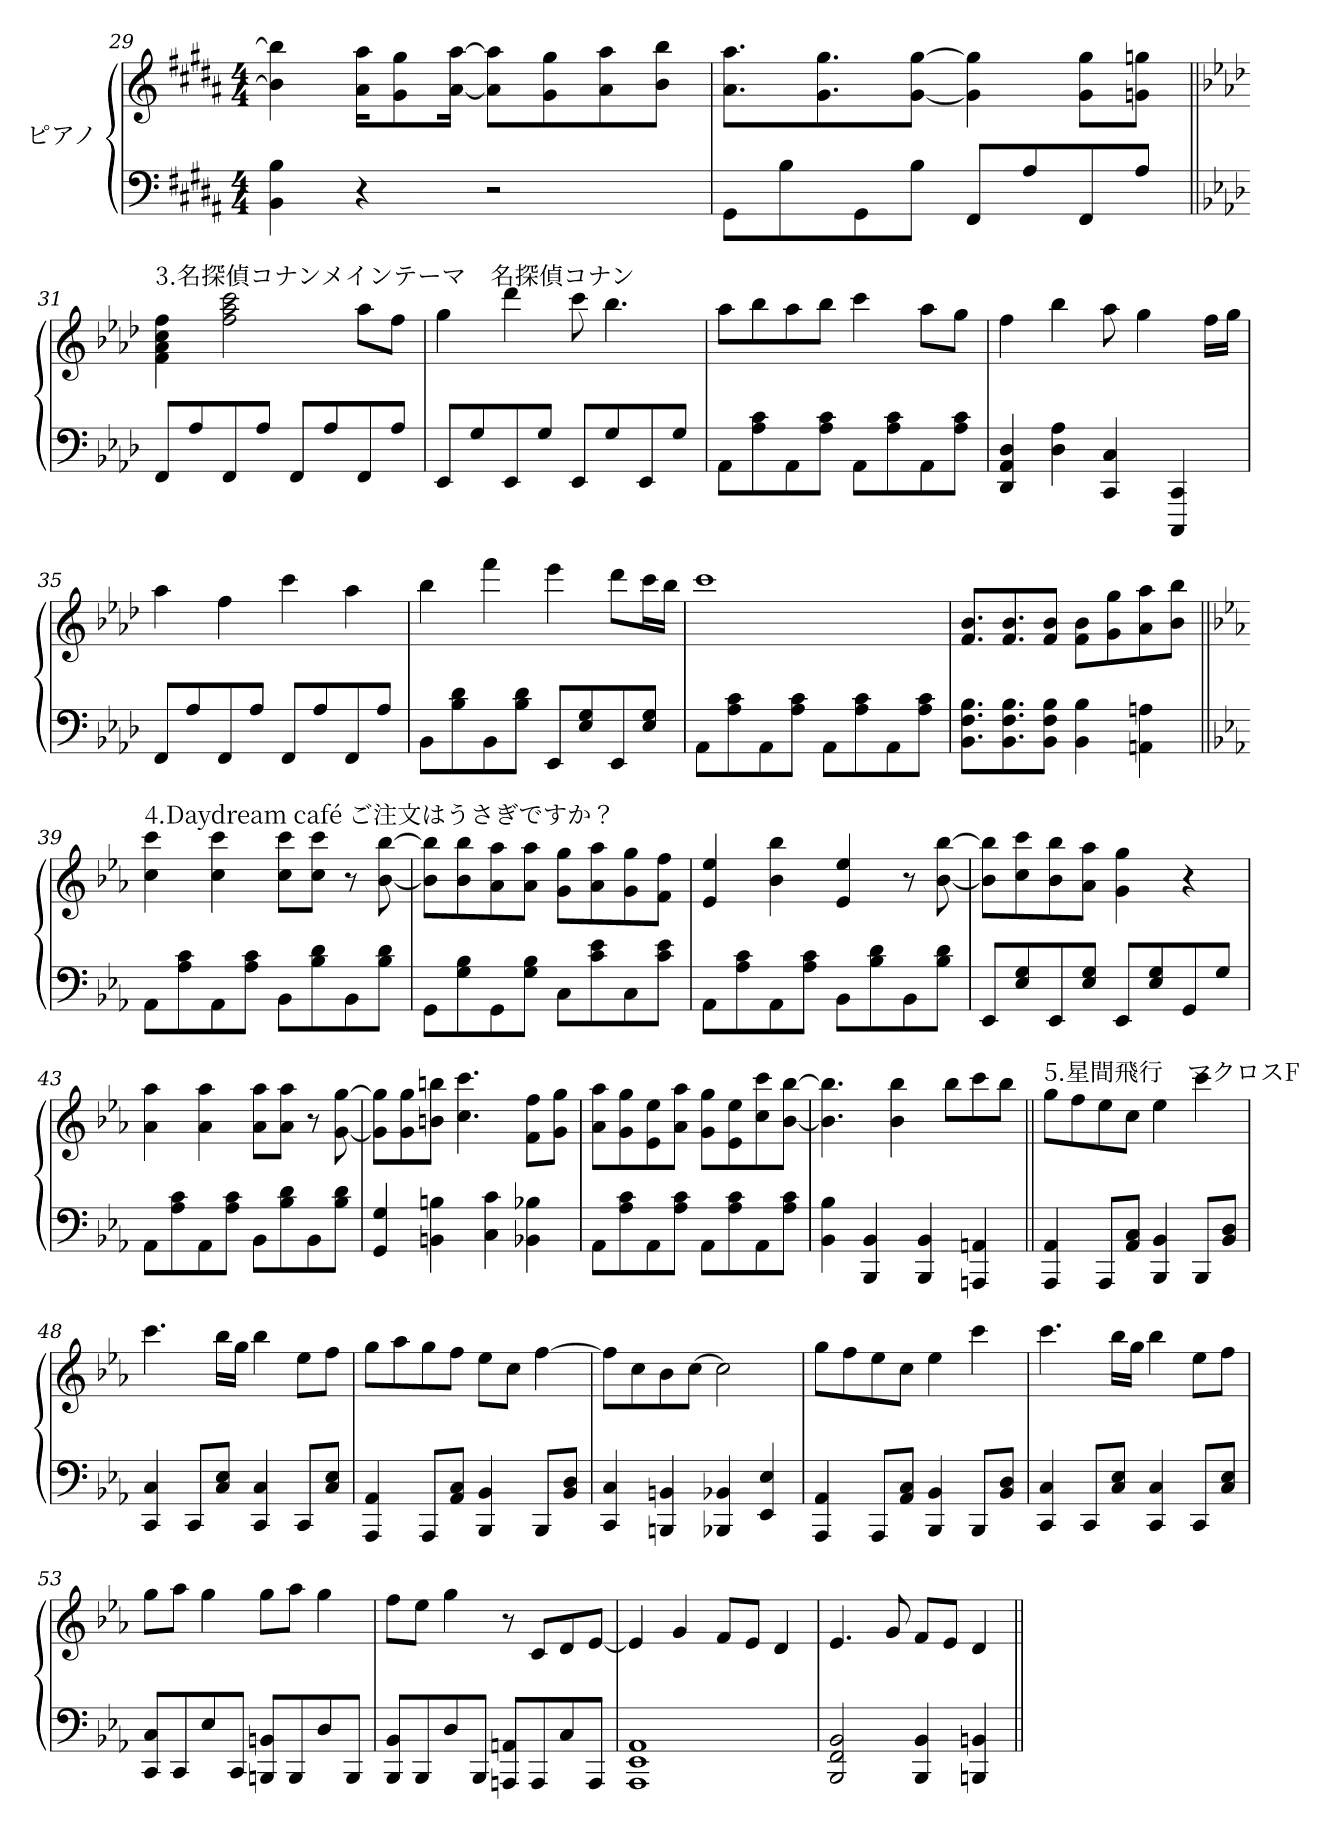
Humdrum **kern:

**kern	**kern
*part1	*part1
*staff2	*staff1
*I"ピアノ	*
!!LO:LB:g=z
*clefF4	*clefG2
*k[f#c#g#d#a#]	*k[f#c#g#d#a#]
*M4/4	*M4/4
=29	=29
4BB\ 4B\	4b\] 4bb\]
4r	16a#\ 16aa#\KL
.	8g#\ 8gg#\
.	[16a#\ [16aa#\Jk
2r	8a#\] 8aa#\]L
.	8g#\ 8gg#\
.	8a#\ 8aa#\
.	8b\ 8bb\J
=30	=30
8GG#\L	8.a#\ 8.aa#\L
8B\	.
.	8.g#\ 8.gg#\
8GG#\	.
8B\J	[8g#\ [8gg#\J
8FF#/L	4g#\] 4gg#\]
8A#/	.
8FF#/	8g#\ 8gg#\L
8A#/J	8gn\ 8ggn\J
=31||	=31||
*k[b-e-a-d-]	*k[b-e-a-d-]
!	!LO:TX:a:t=3.名探偵コナンメインテーマ　名探偵コナン
8FF/L	4f\ 4a-\ 4cc\ 4ff\
8A-/	.
8FF/	2ff\ 2aa-\ 2ccc\
8A-/J	.
8FF/L	.
8A-/	.
8FF/	8aa-\L
8A-/J	8ff\J
=32	=32
8EE-/L	4gg\
8G/	.
8EE-/	4ddd-\
8G/J	.
8EE-/L	8ccc\
8G/	4.bb-\
8EE-/	.
8G/J	.
!!LO:LB:g=z
=33	=33
8AA-\L	8aa-\L
8A-\ 8c\	8bb-\
8AA-\	8aa-\
8A-\ 8c\J	8bb-\J
8AA-\L	4ccc\
8A-\ 8c\	.
8AA-\	8aa-\L
8A-\ 8c\J	8gg\J
=34	=34
4DD-/ 4AA-/ 4D-/	4ff\
4D-\ 4A-\	4bb-\
4CC/ 4C/	8aa-\
.	4gg\
4CCC/ 4CC/	.
.	16ff\LL
.	16gg\JJ
=35	=35
8FF/L	4aa-\
8A-/	.
8FF/	4ff\
8A-/J	.
8FF/L	4ccc\
8A-/	.
8FF/	4aa-\
8A-/J	.
=36	=36
8BB-\L	4bb-\
8B-\ 8d-\	.
8BB-\	4fff\
8B-\ 8d-\J	.
8EE-/L	4eee-\
8E-/ 8G/	.
8EE-/	8ddd-\L
8E-/ 8G/J	16ccc\L
.	16bb-\JJ
!!LO:LB:g=z
=37	=37
8AA-\L	1ccc
8A-\ 8c\	.
8AA-\	.
8A-\ 8c\J	.
8AA-\L	.
8A-\ 8c\	.
8AA-\	.
8A-\ 8c\J	.
=38	=38
8.BB-\ 8.F\ 8.B-\L	8.f/ 8.b-/L
8.BB-\ 8.F\ 8.B-\	8.f/ 8.b-/
8BB-\ 8F\ 8B-\J	8f/ 8b-/J
4BB-\ 4B-\	8f\ 8b-\L
.	8g\ 8gg\
4AAn\ 4An\	8a-\ 8aa-\
.	8b-\ 8bb-\J
=39||	=39||
*k[b-e-a-]	*k[b-e-a-]
!	!LO:TX:a:t=4.Daydream café  ご注文はうさぎですか？
8AA-\L	4cc\ 4ccc\
8A-\ 8c\	.
8AA-\	4cc\ 4ccc\
8A-\ 8c\J	.
8BB-\L	8cc\ 8ccc\L
8B-\ 8d\	8cc\ 8ccc\J
8BB-\	8r
8B-\ 8d\J	[8b-\ [8bb-\
=40	=40
8GG\L	8b-\] 8bb-\]L
8G\ 8B-\	8b-\ 8bb-\
8GG\	8a-\ 8aa-\
8G\ 8B-\J	8a-\ 8aa-\J
8C\L	8g\ 8gg\L
8c\ 8e-\	8a-\ 8aa-\
8C\	8g\ 8gg\
8c\ 8e-\J	8f\ 8ff\J
!!LO:LB:g=z
=41	=41
8AA-\L	4e-/ 4ee-/
8A-\ 8c\	.
8AA-\	4b-\ 4bb-\
8A-\ 8c\J	.
8BB-\L	4e-/ 4ee-/
8B-\ 8d\	.
8BB-\	8r
8B-\ 8d\J	[8b-\ [8bb-\
=42	=42
8EE-/L	8b-\] 8bb-\]L
8E-/ 8G/	8cc\ 8ccc\
8EE-/	8b-\ 8bb-\
8E-/ 8G/J	8a-\ 8aa-\J
8EE-/L	4g\ 4gg\
8E-/ 8G/	.
8GG/	4r
8G/J	.
=43	=43
8AA-\L	4a-\ 4aa-\
8A-\ 8c\	.
8AA-\	4a-\ 4aa-\
8A-\ 8c\J	.
8BB-\L	8a-\ 8aa-\L
8B-\ 8d\	8a-\ 8aa-\J
8BB-\	8r
8B-\ 8d\J	[8g\ [8gg\
=44	=44
4GG/ 4G/	8g\] 8gg\]L
.	8g\ 8gg\
4BBn\ 4Bn\	8bn\ 8bbn\J
.	4.cc\ 4.ccc\
4C\ 4c\	.
4BB-X\ 4B-X\	8f\ 8ff\L
.	8g\ 8gg\J
!!LO:PB:g=z
=45	=45
8AA-\L	8a-\ 8aa-\L
8A-\ 8c\	8g\ 8gg\
8AA-\	8e-\ 8ee-\
8A-\ 8c\J	8a-\ 8aa-\J
8AA-\L	8g\ 8gg\L
8A-\ 8c\	8e-\ 8ee-\
8AA-\	8cc\ 8ccc\
8A-\ 8c\J	[8b-\ [8bb-\J
=46	=46
4BB-\ 4B-\	4.b-\] 4.bb-\]
4BBB-/ 4BB-/	.
.	4b-\ 4bb-\
4BBB-/ 4BB-/	.
.	8bb-\L
4AAAn/ 4AAn/	8ccc\
.	8bb-\J
=47||	=47||
!	!LO:TX:a:t=5.星間飛行　マクロスF
4AAA-/ 4AA-/	8gg\L
.	8ff\
8AAA-/L	8ee-\
8AA-/ 8C/J	8cc\J
4BBB-/ 4BB-/	4ee-\
8BBB-/L	4ccc\
8BB-/ 8D/J	.
=48	=48
4CC/ 4C/	4.ccc\
8CC/L	.
8C/ 8E-/J	16bb-\LL
.	16gg\JJ
4CC/ 4C/	4bb-\
8CC/L	8ee-\L
8C/ 8E-/J	8ff\J
=49	=49
4AAA-/ 4AA-/	8gg\L
.	8aa-\
8AAA-/L	8gg\
8AA-/ 8C/J	8ff\J
4BBB-/ 4BB-/	8ee-\L
.	8cc\J
8BBB-/L	[4ff\
8BB-/ 8D/J	.
!!LO:LB:g=z
=50	=50
4CC/ 4C/	8ff\L]
.	8cc\
4BBBn/ 4BBn/	8b-\
.	[8cc\J
4BBB-X/ 4BB-X/	2cc\]
4EE-/ 4E-/	.
=51	=51
4AAA-/ 4AA-/	8gg\L
.	8ff\
8AAA-/L	8ee-\
8AA-/ 8C/J	8cc\J
4BBB-/ 4BB-/	4ee-\
8BBB-/L	4ccc\
8BB-/ 8D/J	.
=52	=52
4CC/ 4C/	4.ccc\
8CC/L	.
8C/ 8E-/J	16bb-\LL
.	16gg\JJ
4CC/ 4C/	4bb-\
8CC/L	8ee-\L
8C/ 8E-/J	8ff\J
=53	=53
8CC/ 8C/L	8gg\L
8CC/	8aa-\J
8E-/	4gg\
8CC/J	.
8BBBn/ 8BBn/L	8gg\L
8BBB/	8aa-\J
8D/	4gg\
8BBB/J	.
=54	=54
8BBB-/ 8BB-/L	8ff\L
8BBB-/	8ee-\J
8D/	4gg\
8BBB-/J	.
8AAAn/ 8AAn/L	8r
8AAA/	8c/L
8C/	8d/
8AAA/J	[8e-/J
!!LO:LB:g=z
=55	=55
1AAA- 1EE- 1AA-	4e-/]
.	4g/
.	8f/L
.	8e-/J
.	4d/
=56	=56
2BBB-/ 2FF/ 2BB-/	4.e-/
.	8g/
4BBB-/ 4BB-/	8f/L
.	8e-/J
4BBBn/ 4BBn/	4d/
=||	=||
*-	*-
